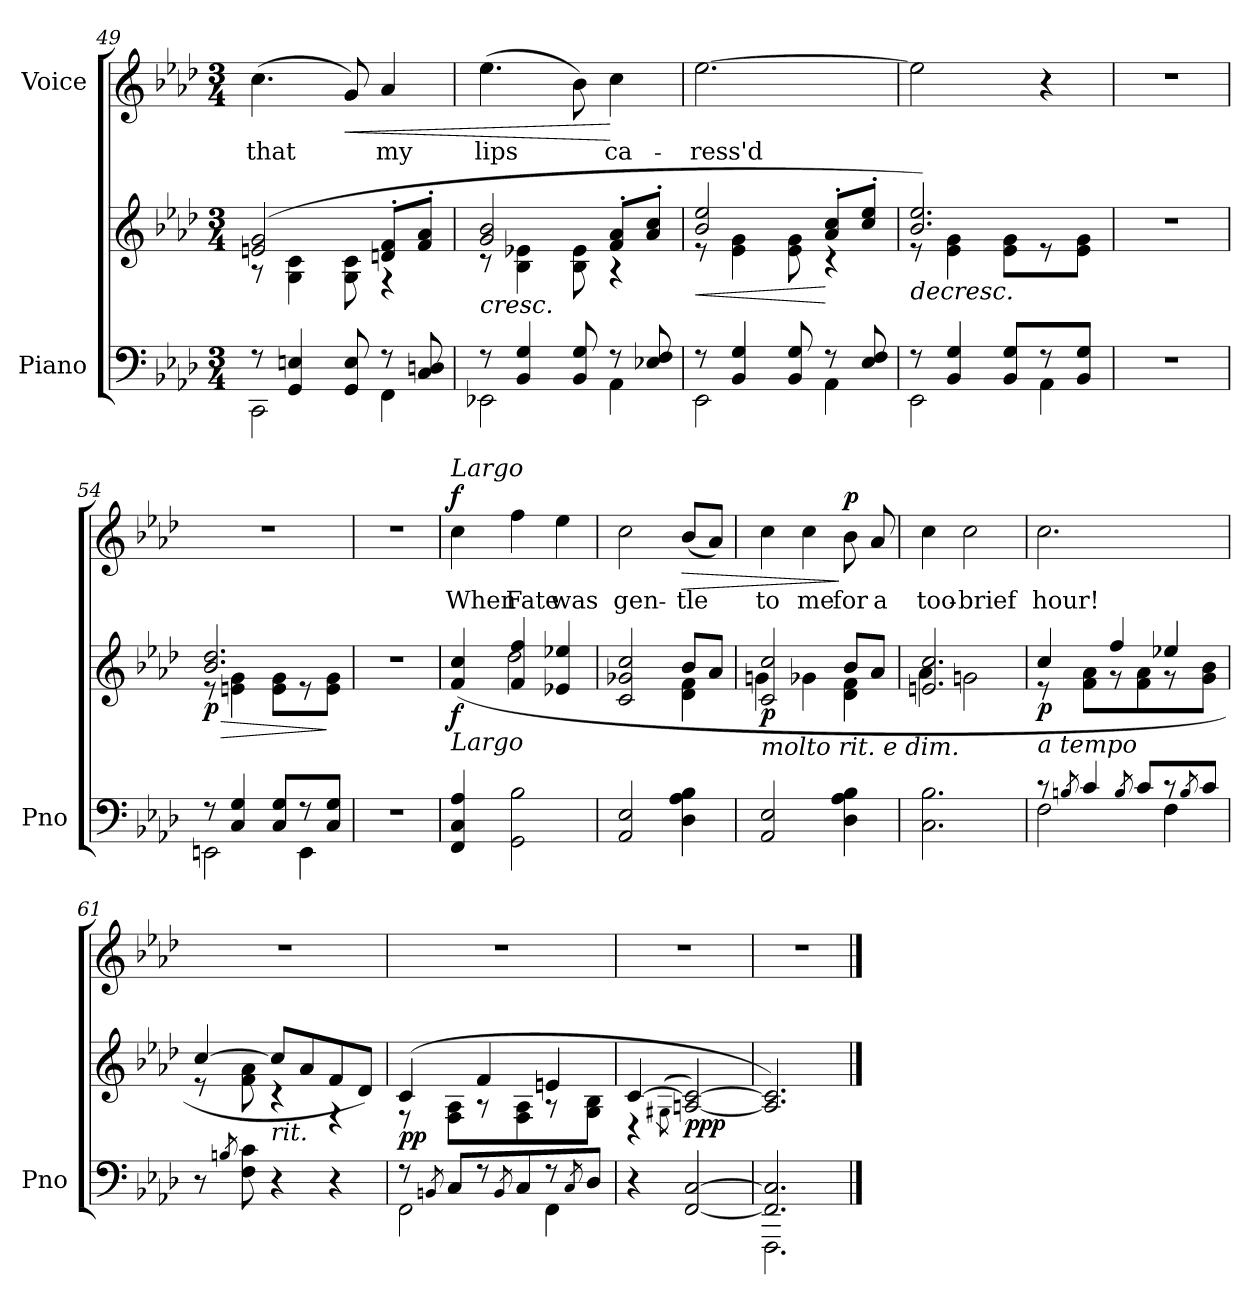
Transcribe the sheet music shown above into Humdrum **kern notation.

**kern	**kern	**dynam	**kern	**text	**dynam
*part2	*part2	*part2	*part1	*part1	*part1
*staff3	*staff2	*staff2/3	*staff1	*staff1	*staff1
*I"Piano	*	*	*I"Voice	*	*
*I'Pno	*	*	*	*	*
*clefF4	*clefG2	*	*clefG2	*	*
*k[b-e-a-d-]	*k[b-e-a-d-]	*	*k[b-e-a-d-]	*	*
*M3/4	*M3/4	*	*M3/4	*	*
=49	=49	=49	=49	=49	=49
*^	*^	*	*	*	*
8r	2CC\	(2en/ 2g/	8r	.	(4.cc\	that	.
4GG/ 4En/	.	.	4G\ 4c\	.	.	.	.
!	!	!	!	!	!	!	!LO:HP:b
8GG/ 8E/	.	.	8G\ 8c\	.	8g/)	.	<
8r	4FF\	8dn/' 8f/'L	4r	.	4a-/	my	.
8C/ 8Dn/	.	8f/' 8a-/'J	.	.	.	.	.
=50	=50	=50	=50	=50	=50	=50	=50
!	!	!	!	!LO:HP:b	!	!	!
8r	2EE-X\	2g/ 2b-/	8r	<	(4.ee-\	lips	.
4BB-/ 4G/	.	.	4B-\ 4e-X\	.	.	.	.
8BB-/ 8G/	.	.	8B-\ 8e-\	.	8b-\)	.	.
8r	4AA-\	8f/' 8a-/'L	4r	.	4cc\	ca-	[
8E-X/ 8F/	.	8a-/' 8cc/'J	.	.	.	.	.
=51	=51	=51	=51	=51	=51	=51	=51
!	!	!	!	!LO:HP:b	!	!	!
8r	2EE-\	2b-/ 2ee-/	8r	<	[2.ee-\	-ress'd	.
4BB-/ 4G/	.	.	4e-\ 4g\	.	.	.	.
8BB-/ 8G/	.	.	8e-\ 8g\	.	.	.	.
8r	4AA-\	8a-/' 8cc/'L	4r	[	.	.	.
8E-/ 8F/	.	8cc/' 8ee-/'J	.	.	.	.	.
=52	=52	=52	=52	=52	=52	=52	=52
!	!	!	!	!LO:HP:b	!	!	!
8r	2EE-\	2.b-/ 2.ee-/)	8r	>	2ee-\]	.	.
4BB-/ 4G/	.	.	4e-\ 4g\	.	.	.	.
8BB-/ 8G/L	.	.	8e-\ 8g\L	.	.	.	.
8r	4AA-\	.	8r	.	4r	.	.
8BB-/ 8G/J	.	.	8e-\ 8g\J	[	.	.	.
*v	*v	*	*	*	*	*	*
*	*v	*v	*	*	*	*
=53	=53	=53	=53	=53	=53
2.r	2.r	.	2.r	.	.
=54	=54	=54	=54	=54	=54
*^	*	*	*	*	*
!	!	!	!LO:HP:b	!	!	!
*	*	*^	*	*	*	*
!	!	!	!	!LO:DY:n=1:b	!	!	!
8r	2EEn\	(2.b-/ 2.dd-/	8r	> p	2.r	.	.
4C/ 4G/	.	.	4en\ 4g\	.	.	.	.
8C/ 8G/L	.	.	8e\ 8g\L	.	.	.	.
8r	4EE\	.	8r	.	.	.	.
8C/ 8G/J	.	.	8e\ 8g\J	]	.	.	.
*v	*v	*	*	*	*	*	*
*	*v	*v	*	*	*	*
=55	=55	=55	=55	=55	=55
2.r	2.r)	.	2.r	.	.
=56	=56	=56	=56	=56	=56
*	*^	*	*	*	*
!	!	!	!	!LO:TX:a:i:t=Largo	!	!
!	!LO:TX:b:i:t=Largo	!	!	!	!	!
!	!	!	!LO:DY:b	!	!	!LO:DY:a
4FF/ 4C/ 4A-/	(4f/ 4cc/	4ryy	f	4cc\	When	f
2GG\ 2B-\	4f/ 4ff/	2dd-\	.	4ff\	Fate	.
.	4e-X/ 4ee-X/	.	.	4ee-\	was	.
=57	=57	=57	=57	=57	=57	=57
2AA-/ 2E-/	2c/ 2g-X/ 2cc/	2ryy	.	2cc\	gen-	.
!	!	!	!	!	!	!LO:HP:b
4D-\ 4A-\ 4B-\	8b-/L	4d-\ 4f\	.	(8b-/L	-tle	>
.	8a-/J	.	.	8a-/J)	.	.
=58	=58	=58	=58	=58	=58	=58
!	!LO:TX:b:i:t=molto rit. e dim.	!	!	!	!	!
!	!	!	!LO:DY:b	!	!	!
2AA-/ 2E-/	2c/ 2cc/	4gn\	p	4cc\	to	.
.	.	4g-X\	.	4cc\	me	.
!	!	!	!	!	!	!LO:DY:n=1:a
4D-\ 4A-\ 4B-\	8b-/L	4d-\ 4f\	.	8b-\	for	] p
.	8a-/J	.	.	8a-/	a	.
=59	=59	=59	=59	=59	=59	=59
2.C\ 2.B-\	2.en/ 2.cc/	4a-\	.	4cc\	too-	.
.	.	2gn\	.	2cc\	-brief	.
=60	=60	=60	=60	=60	=60	=60
*^	*	*	*	*	*	*
!	!	!LO:TX:b:i:t=a tempo	!	!	!	!	!
!	!	!	!	!LO:DY:b	!	!	!
8r	2F\	4cc/	8r	p	2.cc\	hour!	.
8qBn/	.	.	.	.	.	.	.
4c/	.	.	8f\ 8a-\L	.	.	.	.
.	.	4ff/	8r	.	.	.	.
8qB/	.	.	.	.	.	.	.
8c/L	.	.	8f\ 8a-\	.	.	.	.
8r	4F\	4ee-X/	8r	.	.	.	.
8qB/	.	.	.	.	.	.	.
8c/J	.	.	8g\ 8b-\J	.	.	.	.
*v	*v	*	*	*	*	*	*
=61	=61	=61	=61	=61	=61	=61
8r	[4cc/	8r	.	2.r	.	.
8qBn/	.	.	.	.	.	.
8F\ 8c\	.	8f\ 8a-\	.	.	.	.
!	!LO:TX:b:i:t=rit.	!	!	!	!	!
4r	8cc/L]	4r	.	.	.	.
.	8a-/	.	.	.	.	.
4r	8f/	4r	.	.	.	.
.	8d-/J)	.	.	.	.	.
=62	=62	=62	=62	=62	=62	=62
*^	*	*	*	*	*	*
!	!	!	!	!LO:DY:b	!	!	!
8r	2FF\	(4c/	8r	pp	2.r	.	.
8qBBn/	.	.	.	.	.	.	.
8C/L	.	.	8F\ 8A-\L	.	.	.	.
8r	.	4f/	8r	.	.	.	.
8qBB/	.	.	.	.	.	.	.
8C/	.	.	8F\ 8A-\	.	.	.	.
8r	4FF\	4en/	8r	.	.	.	.
8qC/	.	.	.	.	.	.	.
8D-/J	.	.	8G\ 8B-\J	]	.	.	.
*v	*v	*	*	*	*	*	*
=63	=63	=63	=63	=63	=63	=63
4r	[4c/	4r	.	2.r	.	.
.	(<8qG#X\	.	.	.	.	.
!	!	!	!LO:DY:b	!	!	!
[2FF/ [2C/	[2An/ 2c/_)	2ryy	ppp	.	.	.
*	*v	*v	*	*	*	*
=64	=64	=64	=64	=64	=64
*^	*	*	*	*	*
2.FF/] 2.C/]	2.FFF\	2.A/] 2.c/])	.	2.r	.	.
*v	*v	*	*	*	*	*
==	==	==	==	==	==
*-	*-	*-	*-	*-	*-
